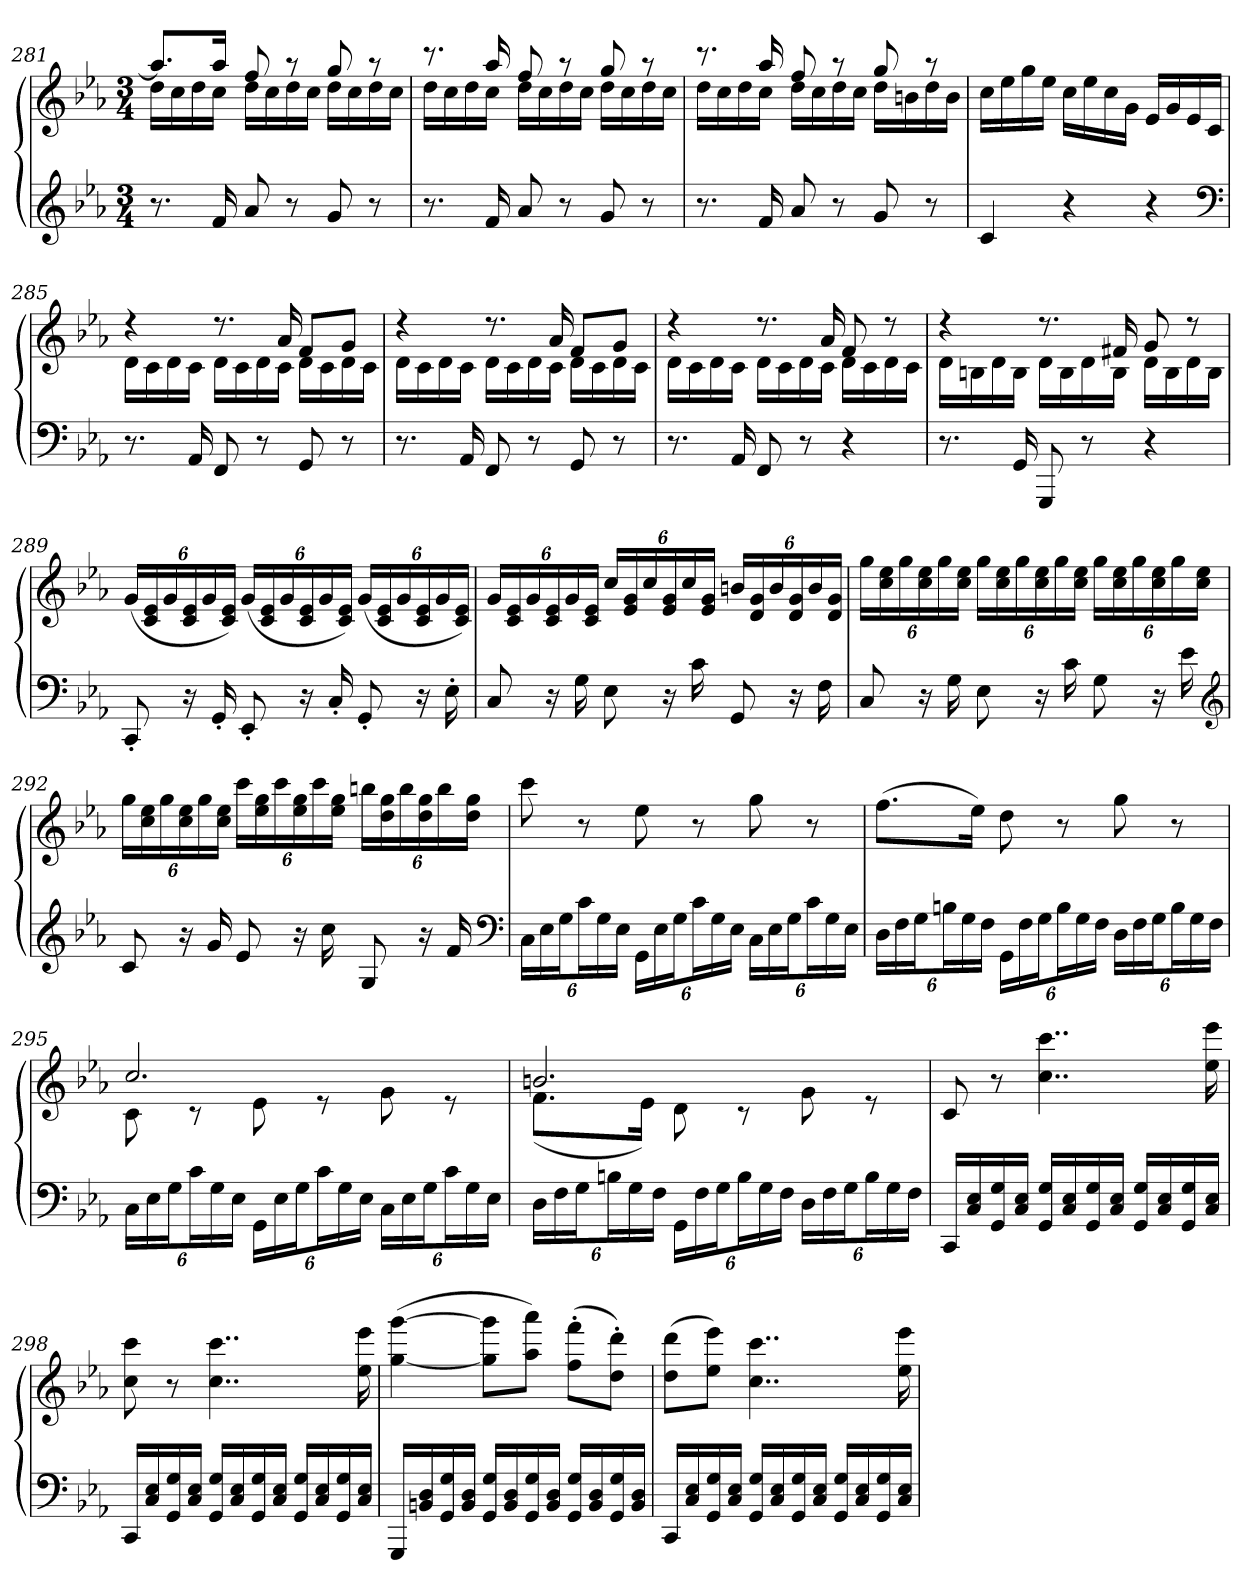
**kern	**kern
*part1	*part1
*staff2	*staff1
*clefG2	*clefG2
*k[b-e-a-]	*k[b-e-a-]
*c:	*c:
*M3/4	*M3/4
=281	=281
*	*^
8.r	8.aa-L]	16ddLL
.	.	16cc
.	.	16dd
16f	16aa-Jk	16ccJJ
8a-	8ff	16ddLL
.	.	16cc
8r	8r	16dd
.	.	16ccJJ
8g	8gg	16ddLL
.	.	16cc
8r	8r	16dd
.	.	16ccJJ
=282	=282	=282
8.r	8.r	16ddLL
.	.	16cc
.	.	16dd
16f	16aa-	16ccJJ
8a-	8ff	16ddLL
.	.	16cc
8r	8r	16dd
.	.	16ccJJ
8g	8gg	16ddLL
.	.	16cc
8r	8r	16dd
.	.	16ccJJ
=283	=283	=283
8.r	8.r	16ddLL
.	.	16cc
.	.	16dd
16f	16aa-	16ccJJ
8a-	8ff	16ddLL
.	.	16cc
8r	8r	16dd
.	.	16ccJJ
8g	8gg	16ddLL
.	.	16bn
8r	8r	16dd
.	.	16bJJ
*	*v	*v
=284	=284
4c	16ccLL
.	16ee-
.	16gg
.	16ee-JJ
4r	16ccLL
.	16ee-
.	16cc
.	16gJJ
4r	16e-LL
.	16g
.	16e-
.	16cJJ
*clefF4	*
=285	=285
*	*^
8.r	4r	16dLL
.	.	16c
.	.	16d
16AA-	.	16cJJ
8FF	8.r	16dLL
.	.	16c
8r	.	16d
.	16a-	16cJJ
8GG	8fL	16dLL
.	.	16c
8r	8gJ	16d
.	.	16cJJ
=286	=286	=286
8.r	4r	16dLL
.	.	16c
.	.	16d
16AA-	.	16cJJ
8FF	8.r	16dLL
.	.	16c
8r	.	16d
.	16a-	16cJJ
8GG	8fL	16dLL
.	.	16c
8r	8gJ	16d
.	.	16cJJ
=287	=287	=287
8.r	4r	16dLL
.	.	16c
.	.	16d
16AA-	.	16cJJ
8FF	8.r	16dLL
.	.	16c
8r	.	16d
.	16a-	16cJJ
4r	8f	16dLL
.	.	16c
.	8r	16d
.	.	16cJJ
=288	=288	=288
8.r	4r	16dLL
.	.	16Bn
.	.	16d
16GG	.	16BJJ
8GGG	8.r	16dLL
.	.	16B
8r	.	16d
.	16f#X	16BJJ
4r	8g	16dLL
.	.	16B
.	8r	16d
.	.	16BJJ
*	*v	*v
=289	=289
8CC'	(24gLL
.	24c 24e-
.	24g
16r	24c 24e-
.	24g
16GG'	.
.	24c 24e-JJ)
8EE-'	(24gLL
.	24c 24e-
.	24g
16r	24c 24e-
.	24g
16C'	.
.	24c 24e-JJ)
8GG'	(24gLL
.	24c 24e-
.	24g
16r	24c 24e-
.	24g
16E-'	.
.	24c 24e-JJ)
=290	=290
8C	24gLL
.	24c 24e-
.	24g
16r	24c 24e-
.	24g
16G	.
.	24c 24e-JJ
8E-	24ccLL
.	24e- 24g
.	24cc
16r	24e- 24g
.	24cc
16c	.
.	24e- 24gJJ
8GG	24bnLL
.	24d 24g
.	24b
16r	24d 24g
.	24b
16F	.
.	24d 24gJJ
=291	=291
8C	24ggLL
.	24cc 24ee-
.	24gg
16r	24cc 24ee-
.	24gg
16G	.
.	24cc 24ee-JJ
8E-	24ggLL
.	24cc 24ee-
.	24gg
16r	24cc 24ee-
.	24gg
16c	.
.	24cc 24ee-JJ
8G	24ggLL
.	24cc 24ee-
.	24gg
16r	24cc 24ee-
.	24gg
16e-	.
.	24cc 24ee-JJ
*clefG2	*
=292	=292
8c	24ggLL
.	24cc 24ee-
.	24gg
16r	24cc 24ee-
.	24gg
16g	.
.	24cc 24ee-JJ
8e-	24cccLL
.	24ee- 24gg
.	24ccc
16r	24ee- 24gg
.	24ccc
16cc	.
.	24ee- 24ggJJ
8G	24bbnLL
.	24dd 24gg
.	24bb
16r	24dd 24gg
.	24bb
16f	.
.	24dd 24ggJJ
*clefF4	*
=293	=293
24CLL	8ccc
24E-	.
24GJ	.
24cL	8r
24G	.
24E-JJ	.
24GGLL	8ee-
24E-	.
24GJ	.
24cL	8r
24G	.
24E-JJ	.
24CLL	8gg
24E-	.
24GJ	.
24cL	8r
24G	.
24E-JJ	.
=294	=294
24DLL	(8.ffL
24F	.
24GJ	.
24BnL	.
24G	.
.	16ee-Jk)
24FJJ	.
24GGLL	8dd
24F	.
24GJ	.
24BL	8r
24G	.
24FJJ	.
24DLL	8gg
24F	.
24GJ	.
24BL	8r
24G	.
24FJJ	.
=295	=295
*	*^
24CLL	2.cc	8c
24E-	.	.
24GJ	.	.
24cL	.	8r
24G	.	.
24E-JJ	.	.
24GGLL	.	8e-
24E-	.	.
24GJ	.	.
24cL	.	8r
24G	.	.
24E-JJ	.	.
24CLL	.	8g
24E-	.	.
24GJ	.	.
24cL	.	8r
24G	.	.
24E-JJ	.	.
=296	=296	=296
24DLL	2.bn	(8.fL
24F	.	.
24GJ	.	.
24BnL	.	.
24G	.	.
.	.	16e-Jk)
24FJJ	.	.
24GGLL	.	8d
24F	.	.
24GJ	.	.
24BL	.	8r
24G	.	.
24FJJ	.	.
24DLL	.	8g
24F	.	.
24GJ	.	.
24BL	.	8r
24G	.	.
24FJJ	.	.
*	*v	*v
=297	=297
16CCLL	8c
16C 16E-	.
16GG 16G	8r
16C 16E-JJ	.
16GG 16GLL	4..cc 4..ccc
16C 16E-	.
16GG 16G	.
16C 16E-JJ	.
16GG 16GLL	.
16C 16E-	.
16GG 16G	.
16C 16E-JJ	16ee- 16eee-
=298	=298
16CCLL	8cc 8ccc
16C 16E-	.
16GG 16G	8r
16C 16E-JJ	.
16GG 16GLL	4..cc 4..ccc
16C 16E-	.
16GG 16G	.
16C 16E-JJ	.
16GG 16GLL	.
16C 16E-	.
16GG 16G	.
16C 16E-JJ	16ee- 16eee-
=299	=299
16GGGLL	([4gg [4ggg
16BBn 16D	.
16GG 16G	.
16BB 16DJJ	.
16GG 16GLL	8gg] 8ggg]L
16BB 16D	.
16GG 16G	8aa- 8aaa-J)
16BB 16DJJ	.
16GG 16GLL	(8ff' 8fff'L
16BB 16D	.
16GG 16G	8dd' 8ddd'J)
16BB 16DJJ	.
=300	=300
16CCLL	(8dd 8dddL
16C 16E-	.
16GG 16G	8ee- 8eee-J)
16C 16E-JJ	.
16GG 16GLL	4..cc 4..ccc
16C 16E-	.
16GG 16G	.
16C 16E-JJ	.
16GG 16GLL	.
16C 16E-	.
16GG 16G	.
16C 16E-JJ	16ee- 16eee-
=	=
*-	*-
